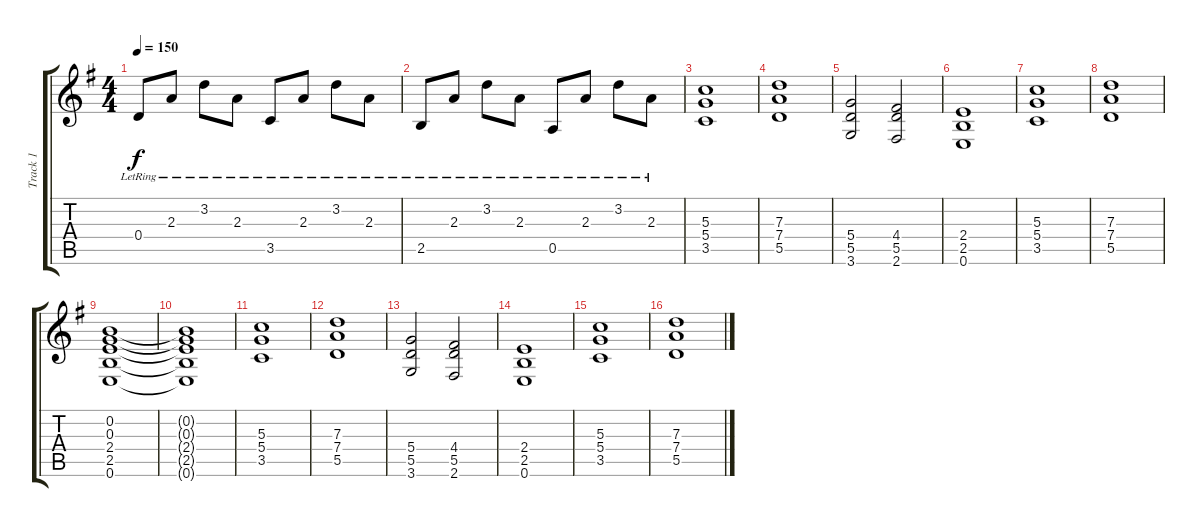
\track ("Track 1" "Track 1") {instrument distortionguitar}
\staff {score tabs}
\tuning (E4 B3 G3 D3 A2 E2) {hide}
\ts (4 4)
\tempo 150
\clef g2
\ks g
0.4{lr}.8{dy f} 2.3{lr}.8 3.2{lr}.8 2.3{lr}.8 3.5{lr}.8 2.3{lr}.8 3.2{lr}.8 2.3{lr}.8 |
2.5{lr}.8 2.3{lr}.8 3.2{lr}.8 2.3{lr}.8 0.5{lr}.8 2.3{lr}.8 3.2{lr}.8 2.3{lr}.8 |
(5.3 5.4 3.5).1 |
(7.3 7.4 5.5).1 |
(5.4 5.5 3.6).2 (4.4 5.5 2.6).2 |
(2.4 2.5 0.6).1 |
(5.3 5.4 3.5).1 |
(7.3 7.4 5.5).1 |
(0.2 0.3 2.4 2.5 0.6).1 |
(0.2{t} 0.3{t} 2.4{t} 2.5{t} 0.6{t}).1 |
(5.3 5.4 3.5).1 |
(7.3 7.4 5.5).1 |
(5.4 5.5 3.6).2 (4.4 5.5 2.6).2 |
(2.4 2.5 0.6).1 |
(5.3 5.4 3.5).1 |
(7.3 7.4 5.5).1
